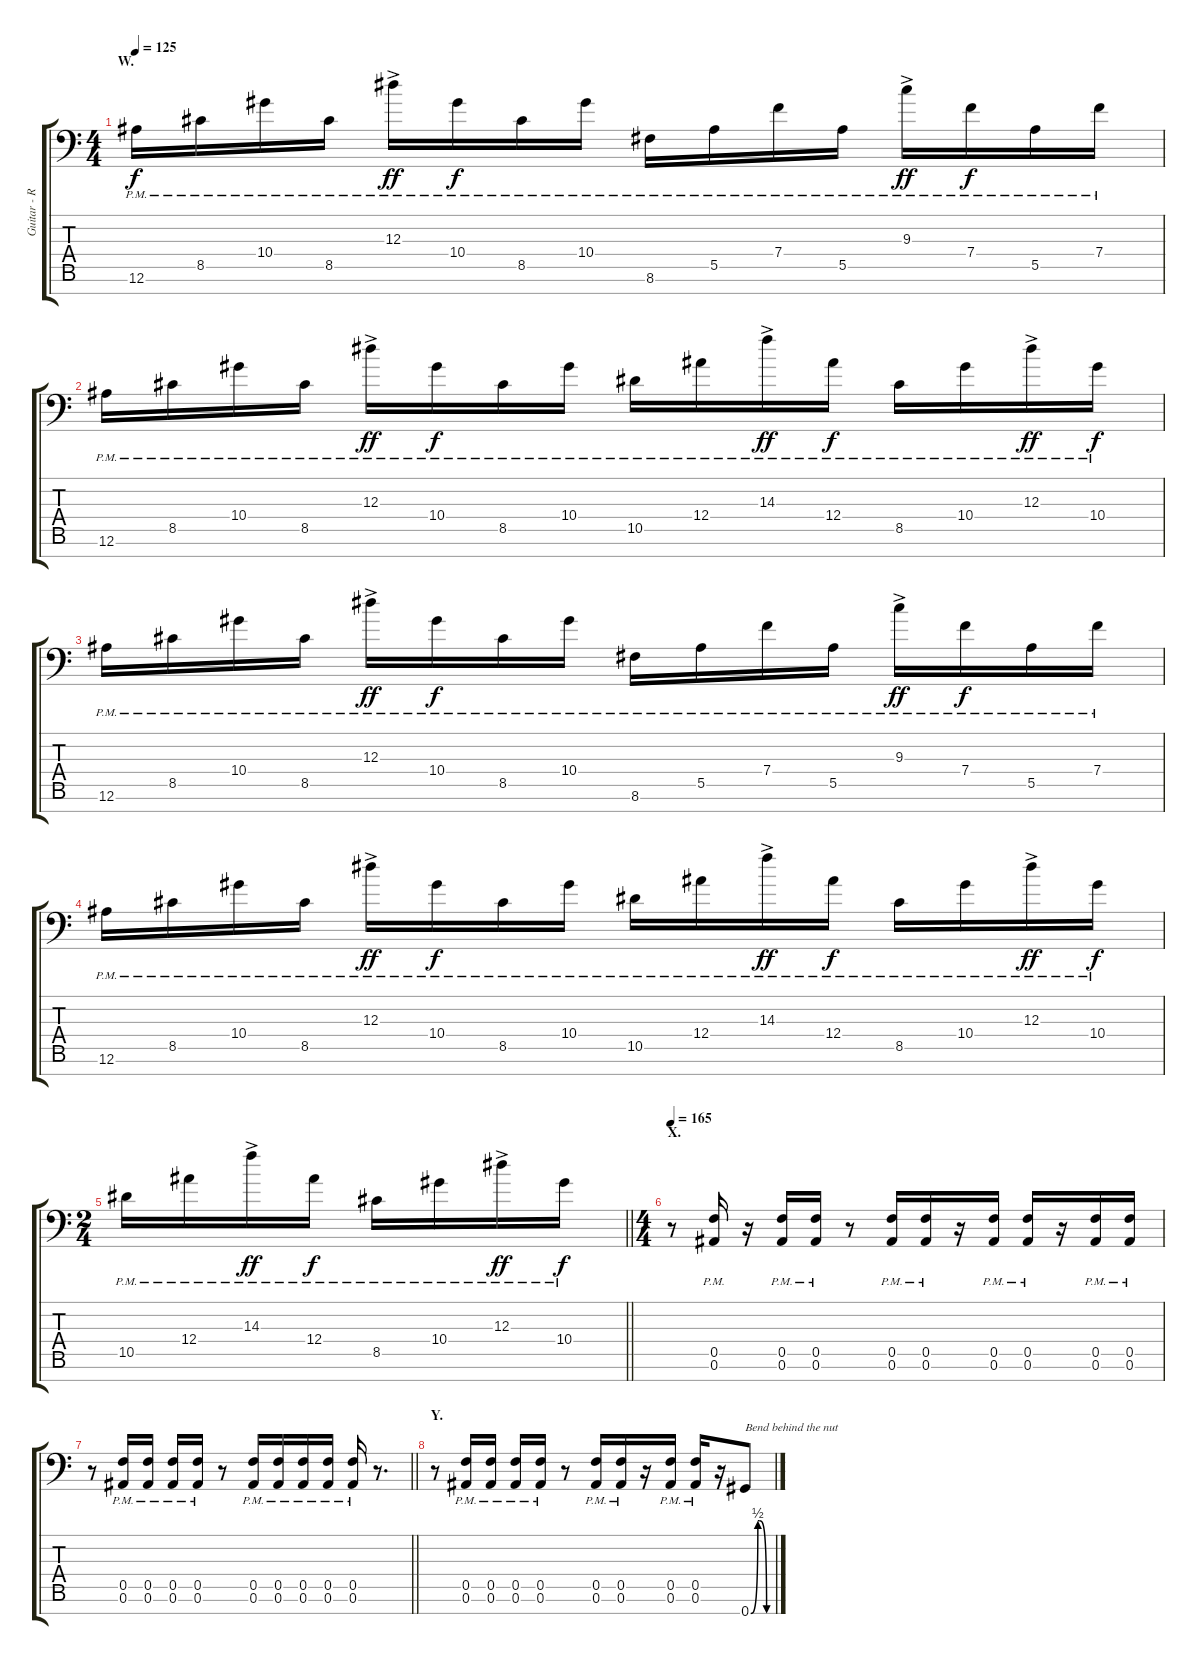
\track ("Guitar - Right" "Guitar - R") {instrument distortionguitar}
\staff {score tabs}
\tuning (C4 G3 Eb3 Bb2 F2 Bb1 Ab1) {hide}
\ts (4 4)
\section ("" "W.")
\tempo 125
\clef f4
\ks c
12.6{pm}.16{dy f} 8.5{pm}.16 10.4{pm}.16 8.5{pm}.16 12.3{ac pm}.16{dy ff} 10.4{pm}.16{dy f} 8.5{pm}.16 10.4{pm}.16 8.6{pm}.16 5.5{pm}.16 7.4{pm}.16 5.5{pm}.16 9.3{ac pm}.16{dy ff} 7.4{pm}.16{dy f} 5.5{pm}.16 7.4{pm}.16 |
12.6{pm}.16 8.5{pm}.16 10.4{pm}.16 8.5{pm}.16 12.3{ac pm}.16{dy ff} 10.4{pm}.16{dy f} 8.5{pm}.16 10.4{pm}.16 10.5{pm}.16 12.4{pm}.16 14.3{ac pm}.16{dy ff} 12.4{pm}.16{dy f} 8.5{pm}.16 10.4{pm}.16 12.3{ac pm}.16{dy ff} 10.4{pm}.16{dy f} |
12.6{pm}.16 8.5{pm}.16 10.4{pm}.16 8.5{pm}.16 12.3{ac pm}.16{dy ff} 10.4{pm}.16{dy f} 8.5{pm}.16 10.4{pm}.16 8.6{pm}.16 5.5{pm}.16 7.4{pm}.16 5.5{pm}.16 9.3{ac pm}.16{dy ff} 7.4{pm}.16{dy f} 5.5{pm}.16 7.4{pm}.16 |
12.6{pm}.16 8.5{pm}.16 10.4{pm}.16 8.5{pm}.16 12.3{ac pm}.16{dy ff} 10.4{pm}.16{dy f} 8.5{pm}.16 10.4{pm}.16 10.5{pm}.16 12.4{pm}.16 14.3{ac pm}.16{dy ff} 12.4{pm}.16{dy f} 8.5{pm}.16 10.4{pm}.16 12.3{ac pm}.16{dy ff} 10.4{pm}.16{dy f} |
\ts (2 4)
\barLineRight lightlight
10.5{pm}.16 12.4{pm}.16 14.3{ac pm}.16{dy ff} 12.4{pm}.16{dy f} 8.5{pm}.16 10.4{pm}.16 12.3{ac pm}.16{dy ff} 10.4{pm}.16{dy f} |
\ts (4 4)
\section ("" "X.")
\tempo 165
r.8 (0.5{pm} 0.6{pm}).16 r.16 (0.5{pm} 0.6{pm}).16 (0.5{pm} 0.6{pm}).16 r.8 (0.5{pm} 0.6{pm}).16 (0.5{pm} 0.6{pm}).16 r.16 (0.5{pm} 0.6{pm}).16 (0.5{pm} 0.6{pm}).16 r.16 (0.5{pm} 0.6{pm}).16 (0.5{pm} 0.6{pm}).16 |
\barLineRight lightlight
r.8 (0.5{pm} 0.6{pm}).16 (0.5{pm} 0.6{pm}).16 (0.5{pm} 0.6{pm}).16 (0.5{pm} 0.6{pm}).16 r.8 (0.5{pm} 0.6{pm}).16 (0.5{pm} 0.6{pm}).16 (0.5{pm} 0.6{pm}).16 (0.5{pm} 0.6{pm}).16 (0.5{pm} 0.6{pm}).16 r.8{d} |
\section ("" "Y.")
r.8 (0.5{pm} 0.6{pm}).16 (0.5{pm} 0.6{pm}).16 (0.5{pm} 0.6{pm}).16 (0.5{pm} 0.6{pm}).16 r.8 (0.5{pm} 0.6{pm}).16 (0.5{pm} 0.6{pm}).16 r.16 (0.5{pm} 0.6{pm}).16 (0.5{pm} 0.6{pm}).16 r.16 0.7{be (custom 0 0 20 2 25 2 45 0 60 0)}.8{txt "Bend behind the nut"}
